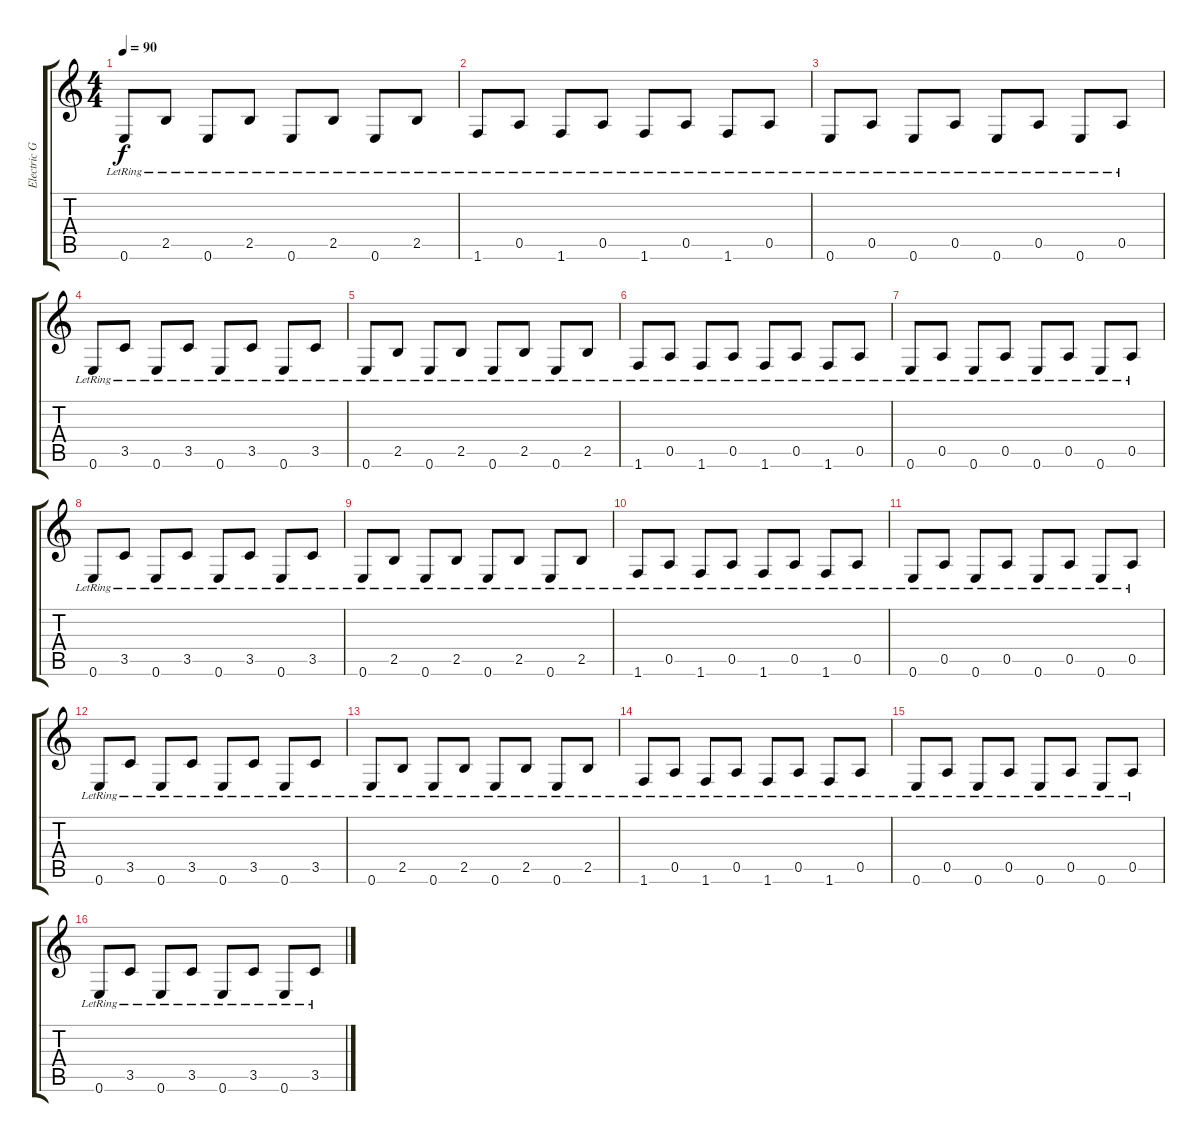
\track ("Electric Guitar 1" "Electric G") {instrument distortionguitar}
\staff {score tabs}
\tuning (E4 B3 G3 D3 A2 E2) {hide}
\ts (4 4)
\tempo 90
\clef g2
\ks c
0.6{lr}.8{dy f} 2.5{lr}.8 0.6{lr}.8 2.5{lr}.8 0.6{lr}.8 2.5{lr}.8 0.6{lr}.8 2.5{lr}.8 |
1.6{lr}.8 0.5{lr}.8 1.6{lr}.8 0.5{lr}.8 1.6{lr}.8 0.5{lr}.8 1.6{lr}.8 0.5{lr}.8 |
0.6{lr}.8 0.5{lr}.8 0.6{lr}.8 0.5{lr}.8 0.6{lr}.8 0.5{lr}.8 0.6{lr}.8 0.5{lr}.8 |
0.6{lr}.8 3.5{lr}.8 0.6{lr}.8 3.5{lr}.8 0.6{lr}.8 3.5{lr}.8 0.6{lr}.8 3.5{lr}.8 |
0.6{lr}.8 2.5{lr}.8 0.6{lr}.8 2.5{lr}.8 0.6{lr}.8 2.5{lr}.8 0.6{lr}.8 2.5{lr}.8 |
1.6{lr}.8 0.5{lr}.8 1.6{lr}.8 0.5{lr}.8 1.6{lr}.8 0.5{lr}.8 1.6{lr}.8 0.5{lr}.8 |
0.6{lr}.8 0.5{lr}.8 0.6{lr}.8 0.5{lr}.8 0.6{lr}.8 0.5{lr}.8 0.6{lr}.8 0.5{lr}.8 |
0.6{lr}.8 3.5{lr}.8 0.6{lr}.8 3.5{lr}.8 0.6{lr}.8 3.5{lr}.8 0.6{lr}.8 3.5{lr}.8 |
0.6{lr}.8 2.5{lr}.8 0.6{lr}.8 2.5{lr}.8 0.6{lr}.8 2.5{lr}.8 0.6{lr}.8 2.5{lr}.8 |
1.6{lr}.8 0.5{lr}.8 1.6{lr}.8 0.5{lr}.8 1.6{lr}.8 0.5{lr}.8 1.6{lr}.8 0.5{lr}.8 |
0.6{lr}.8 0.5{lr}.8 0.6{lr}.8 0.5{lr}.8 0.6{lr}.8 0.5{lr}.8 0.6{lr}.8 0.5{lr}.8 |
0.6{lr}.8 3.5{lr}.8 0.6{lr}.8 3.5{lr}.8 0.6{lr}.8 3.5{lr}.8 0.6{lr}.8 3.5{lr}.8 |
0.6{lr}.8 2.5{lr}.8 0.6{lr}.8 2.5{lr}.8 0.6{lr}.8 2.5{lr}.8 0.6{lr}.8 2.5{lr}.8 |
1.6{lr}.8 0.5{lr}.8 1.6{lr}.8 0.5{lr}.8 1.6{lr}.8 0.5{lr}.8 1.6{lr}.8 0.5{lr}.8 |
0.6{lr}.8 0.5{lr}.8 0.6{lr}.8 0.5{lr}.8 0.6{lr}.8 0.5{lr}.8 0.6{lr}.8 0.5{lr}.8 |
0.6{lr}.8 3.5{lr}.8 0.6{lr}.8 3.5{lr}.8 0.6{lr}.8 3.5{lr}.8 0.6{lr}.8 3.5{lr}.8
